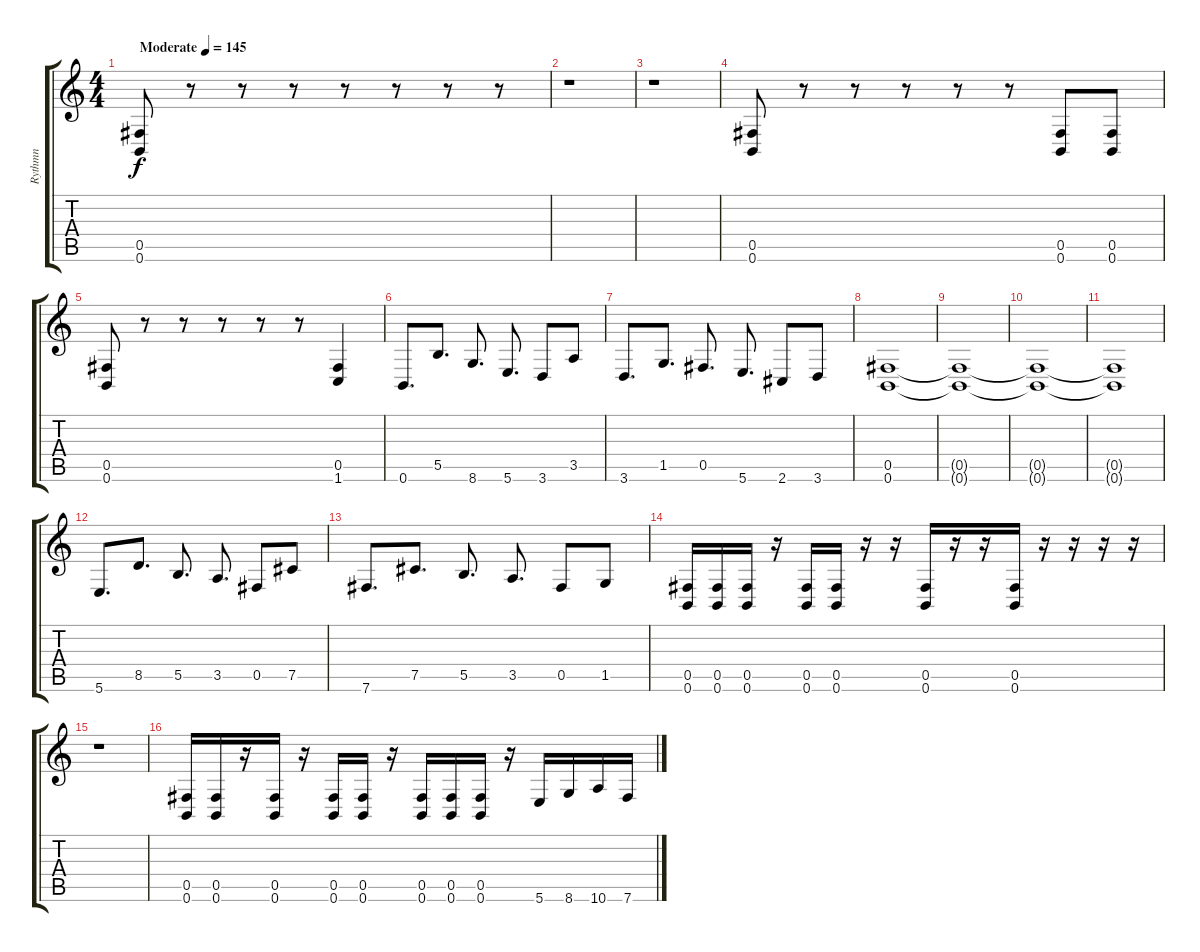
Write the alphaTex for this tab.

\track ("Rythmn" "Rythmn") {instrument distortionguitar}
\staff {score tabs}
\tuning (Db4 Ab3 E3 B2 Gb2 B1) {hide}
\ts (4 4)
\tempo (145 "Moderate")
\clef g2
\ks c
(0.5 0.6).8{dy f instrument distortionguitar} r.8 r.8 r.8 r.8 r.8 r.8 r.8 |
r.1 |
r.1 |
(0.5 0.6).8 r.8 r.8 r.8 r.8 r.8 (0.5 0.6).8 (0.5 0.6).8 |
(0.5 0.6).8 r.8 r.8 r.8 r.8 r.8 (0.5 1.6).4 |
0.6.8{d} 5.5.8{d} 8.6.8{d} 5.6.8{d} 3.6.8 3.5.8 |
3.6.8{d} 1.5.8{d} 0.5.8{d} 5.6.8{d} 2.6.8 3.6.8 |
(0.5 0.6).1 |
(0.5{t} 0.6{t}).1 |
(0.5{t} 0.6{t}).1 |
(0.5{t} 0.6{t}).1 |
5.6.8{d} 8.5.8{d} 5.5.8{d} 3.5.8{d} 0.5.8 7.5.8 |
7.6.8{d} 7.5.8{d} 5.5.8{d} 3.5.8{d} 0.5.8 1.5.8 |
(0.5 0.6).16 (0.5 0.6).16 (0.5 0.6).16 r.16 (0.5 0.6).16 (0.5 0.6).16 r.16 r.16 (0.5 0.6).16 r.16 r.16 (0.5 0.6).16 r.16 r.16 r.16 r.16 |
r.1 |
(0.5 0.6).16 (0.5 0.6).16 r.16 (0.5 0.6).16 r.16 (0.5 0.6).16 (0.5 0.6).16 r.16 (0.5 0.6).16 (0.5 0.6).16 (0.5 0.6).16 r.16 5.6.16 8.6.16 10.6.16 7.6.16
